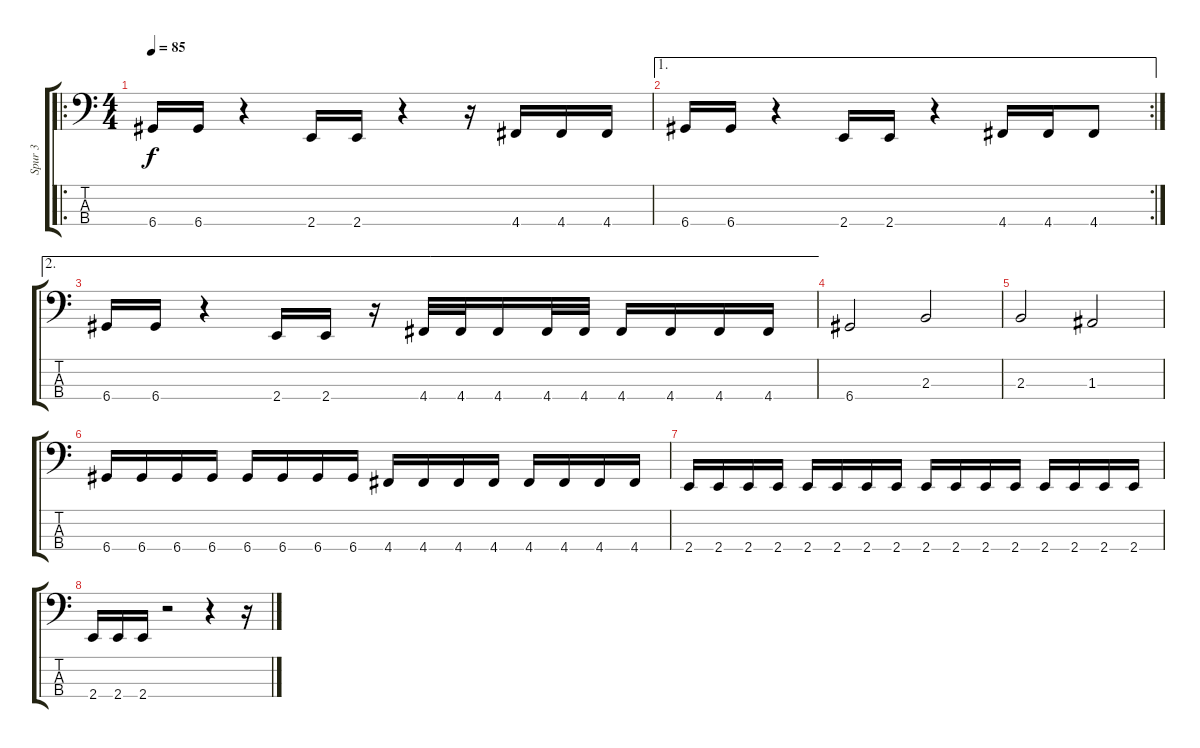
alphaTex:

\track ("Spur 3" "Spur 3") {instrument electricbasspick}
\staff {score tabs}
\tuning (G2 D2 A1 D1) {hide}
\ro
\ts (4 4)
\tempo 85
\clef f4
\ks c
6.4.16{dy f} 6.4.16 r.4 2.4.16 2.4.16 r.4 r.16 4.4.16 4.4.16 4.4.16 |
\ae 1
\rc 2
6.4.16 6.4.16 r.4 2.4.16 2.4.16 r.4 4.4.16 4.4.16 4.4.8 |
\ae 2
6.4.16 6.4.16 r.4 2.4.16 2.4.16 r.16 4.4.32 4.4.32 4.4.16 4.4.32 4.4.32 4.4.16 4.4.16 4.4.16 4.4.16 |
6.4.2 2.3.2 |
2.3.2 1.3.2 |
6.4.16 6.4.16 6.4.16 6.4.16 6.4.16 6.4.16 6.4.16 6.4.16 4.4.16 4.4.16 4.4.16 4.4.16 4.4.16 4.4.16 4.4.16 4.4.16 |
2.4.16 2.4.16 2.4.16 2.4.16 2.4.16 2.4.16 2.4.16 2.4.16 2.4.16 2.4.16 2.4.16 2.4.16 2.4.16 2.4.16 2.4.16 2.4.16 |
2.4.16 2.4.16 2.4.16 r.2 r.4 r.16
